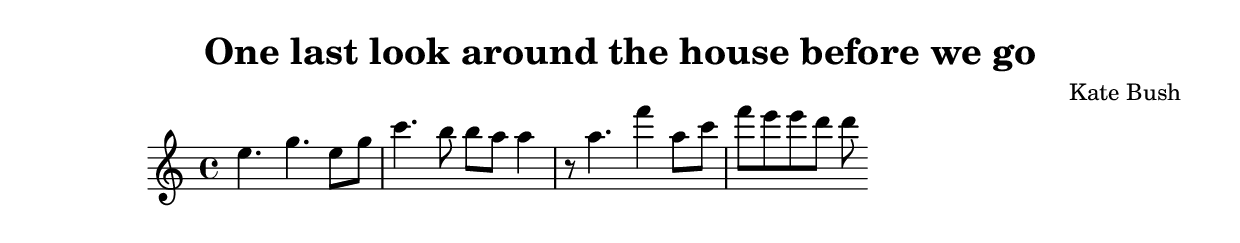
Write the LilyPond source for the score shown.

\header {
  title = "One last look around the house before we go"
  composer = "Kate Bush"
}

\score {
 \relative c''  { \time 4/4
    e4. g4. e8 g c4.  b8 b8 a8 a4 r8  a4. f'4 a,8 c f e e d d 
  }

  \layout {}
  \midi {}
}